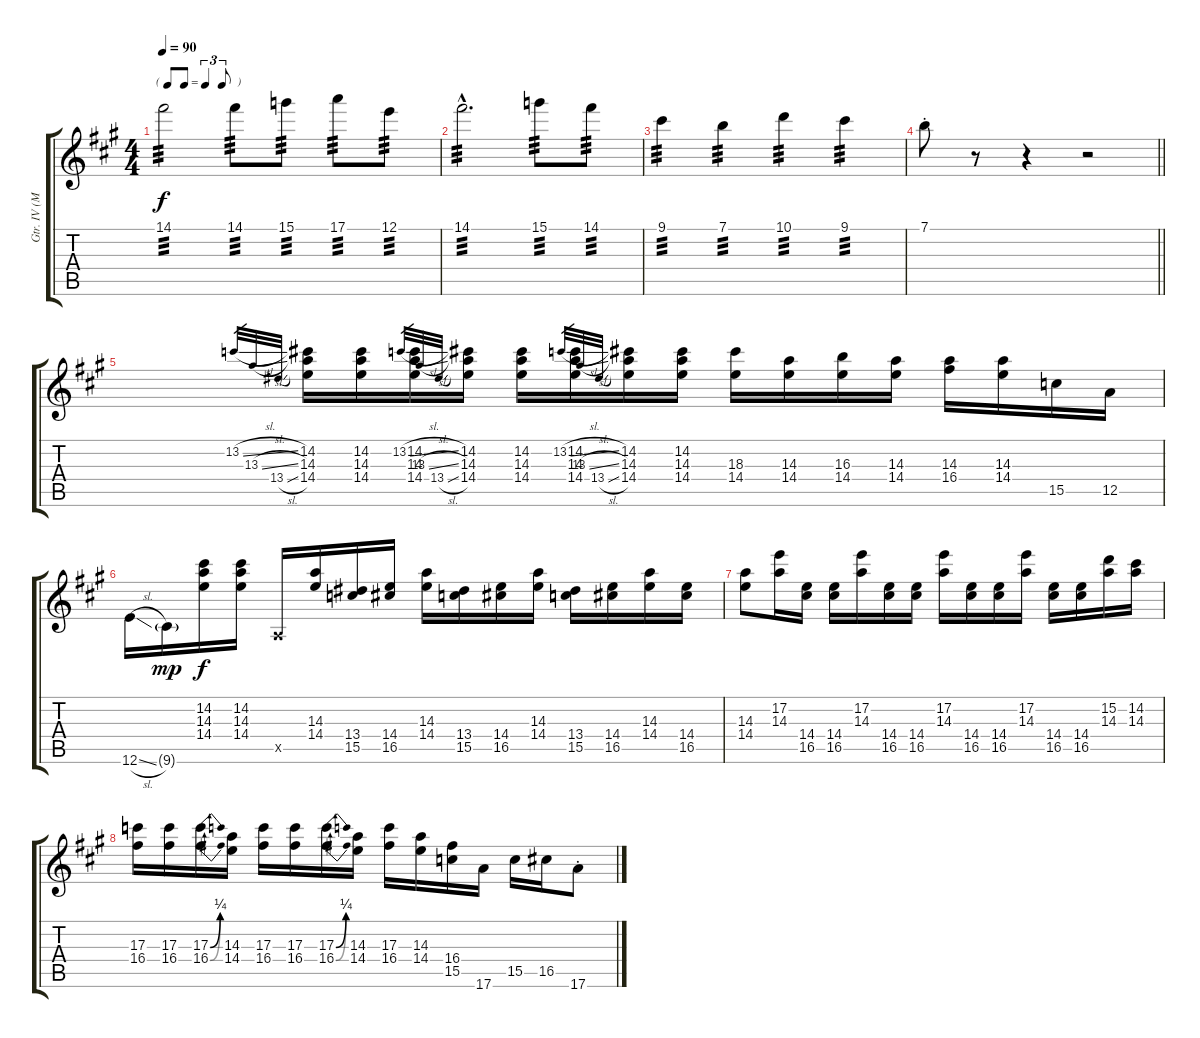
\track ("Gtr. IV (Mandolin arr. for Guitar)" "Gtr. IV (M") {instrument acousticguitarsteel}
\staff {score tabs}
\tuning (E4 B3 G3 D3 A2 E2) {hide}
\ts (4 4)
\tf triplet8th
\tempo 90
\clef g2
\ks a
14.1.2{tp 3 dy f} 14.1.8{tp 3} 15.1.8{tp 3} 17.1.8{tp 3} 12.1.8{tp 3} |
14.1{hac}.2{d tp 3} 15.1.8{tp 3} 14.1.8{tp 3} |
9.1.4{tp 3} 7.1.4{tp 3} 10.1.4{tp 3} 9.1.4{tp 3} |
\barLineRight lightlight
7.1{st}.8 r.8 r.4 r.2 |
13.2{sl}.32{gr} 13.3{sl}.32{gr} 13.4{sl}.32{gr} (14.2 14.3 14.4).16 (14.2 14.3 14.4).16 (14.2 14.3 14.4).16 13.2{sl}.32{gr} 13.3{sl}.32{gr} 13.4{sl}.32{gr} (14.2 14.3 14.4).16 (14.2 14.3 14.4).16 (14.2 14.3 14.4).16 13.2{sl}.32{gr} 13.3{sl}.32{gr} 13.4{sl}.32{gr} (14.2 14.3 14.4).16 (14.2 14.3 14.4).16 (18.3 14.4).16 (14.3 14.4).16 (16.3 14.4).16 (14.3 14.4).16 (14.3 16.4).16 (14.3 14.4).16 15.5.16 12.5.16 |
12.6{sl}.16 9.6{g}.16{dy mp} (14.2 14.3 14.4).16{dy f} (14.2 14.3 14.4).16 0.5{x}.16 (14.3 14.4).16 (13.4 15.5).16 (14.4 16.5).16 (14.3 14.4).16 (13.4 15.5).16 (14.4 16.5).16 (14.3 14.4).16 (13.4 15.5).16 (14.4 16.5).16 (14.3 14.4).16 (14.4 16.5).16 |
(14.3 14.4).8 (17.2 14.3).16 (14.4 16.5).16 (14.4 16.5).16 (17.2 14.3).16 (14.4 16.5).16 (14.4 16.5).16 (17.2 14.3).16 (14.4 16.5).16 (14.4 16.5).16 (17.2 14.3).16 (14.4 16.5).16 (14.4 16.5).16 (15.2 14.3).16 (14.2 14.3).16 |
(17.3 16.4).16 (17.3 16.4).16 (17.3{be (bend 0 0 60 1)} 16.4{be (bend 0 0 60 1)}).16 (14.3 14.4).16 (17.3 16.4).16 (17.3 16.4).16 (17.3{be (bend 0 0 60 1)} 16.4{be (bend 0 0 60 1)}).16 (14.3 14.4).16 (17.3 16.4).16 (14.3 14.4).16 (16.4 15.5).16 17.6.16 15.5.16 16.5.16 17.6{st}.8
